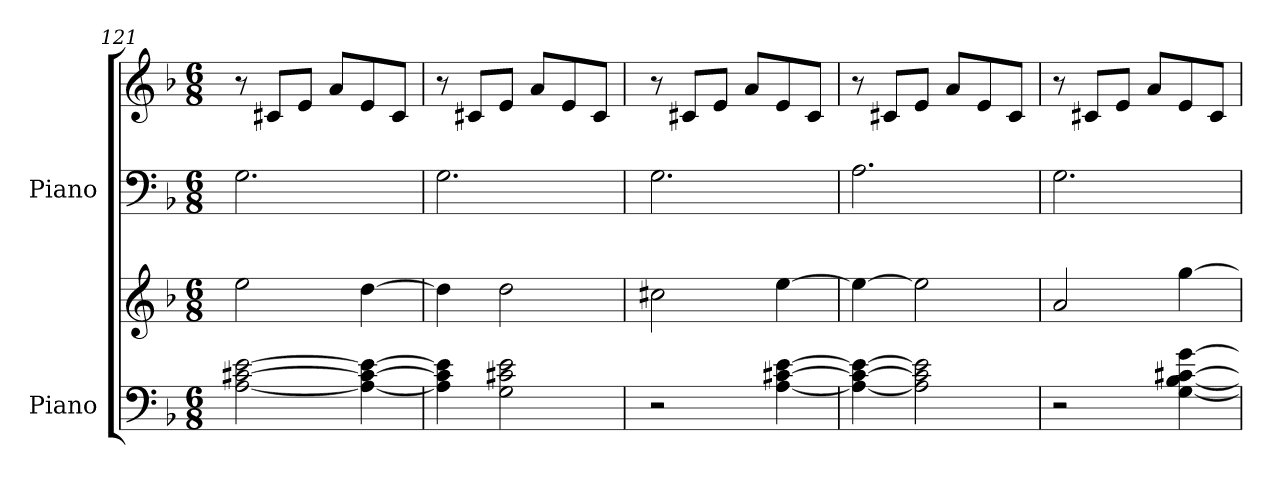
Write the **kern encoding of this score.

**kern	**kern	**kern	**kern
*part2	*part2	*part1	*part1
*staff4	*staff3	*staff2	*staff1
*I"Piano	*	*I"Piano	*
*I'Pno.	*	*I'Pno.	*
!!LO:LB:g=z
*clefF4	*clefG2	*clefF4	*clefG2
*k[b-]	*k[b-]	*k[b-]	*k[b-]
*M6/8	*M6/8	*M6/8	*M6/8
=121	=121	=121	=121
[2A\ [2c#X\ [2e\	2ee\	2.G\	8r
.	.	.	8c#X/L
.	.	.	8e/J
.	.	.	8a/L
4A\_ 4c#\_ 4e\_	[4dd\	.	8e/
.	.	.	8c#/J
=122	=122	=122	=122
4A\] 4c#\] 4e\]	4dd\]	2.G\	8r
.	.	.	8c#X/L
2G\ 2c#X\ 2e\	2dd\	.	8e/J
.	.	.	8a/L
.	.	.	8e/
.	.	.	8c#/J
=123	=123	=123	=123
2r	2cc#X\	2.G\	8r
.	.	.	8c#X/L
.	.	.	8e/J
.	.	.	8a/L
[4A\ [4c#X\ [4e\	[4ee\	.	8e/
.	.	.	8c#/J
=124	=124	=124	=124
4A\_ 4c#\_ 4e\_	4ee\_	2.A\	8r
.	.	.	8c#X/L
2A\] 2c#\] 2e\]	2ee\]	.	8e/J
.	.	.	8a/L
.	.	.	8e/
.	.	.	8c#/J
!!LO:LB:g=z
=125	=125	=125	=125
2r	2a/	2.G\	8r
.	.	.	8c#X/L
.	.	.	8e/J
.	.	.	8a/L
[4G\ [4B-\ [4c#X\ [4g\	[4gg\	.	8e/
.	.	.	8c#/J
=	=	=	=
*-	*-	*-	*-
